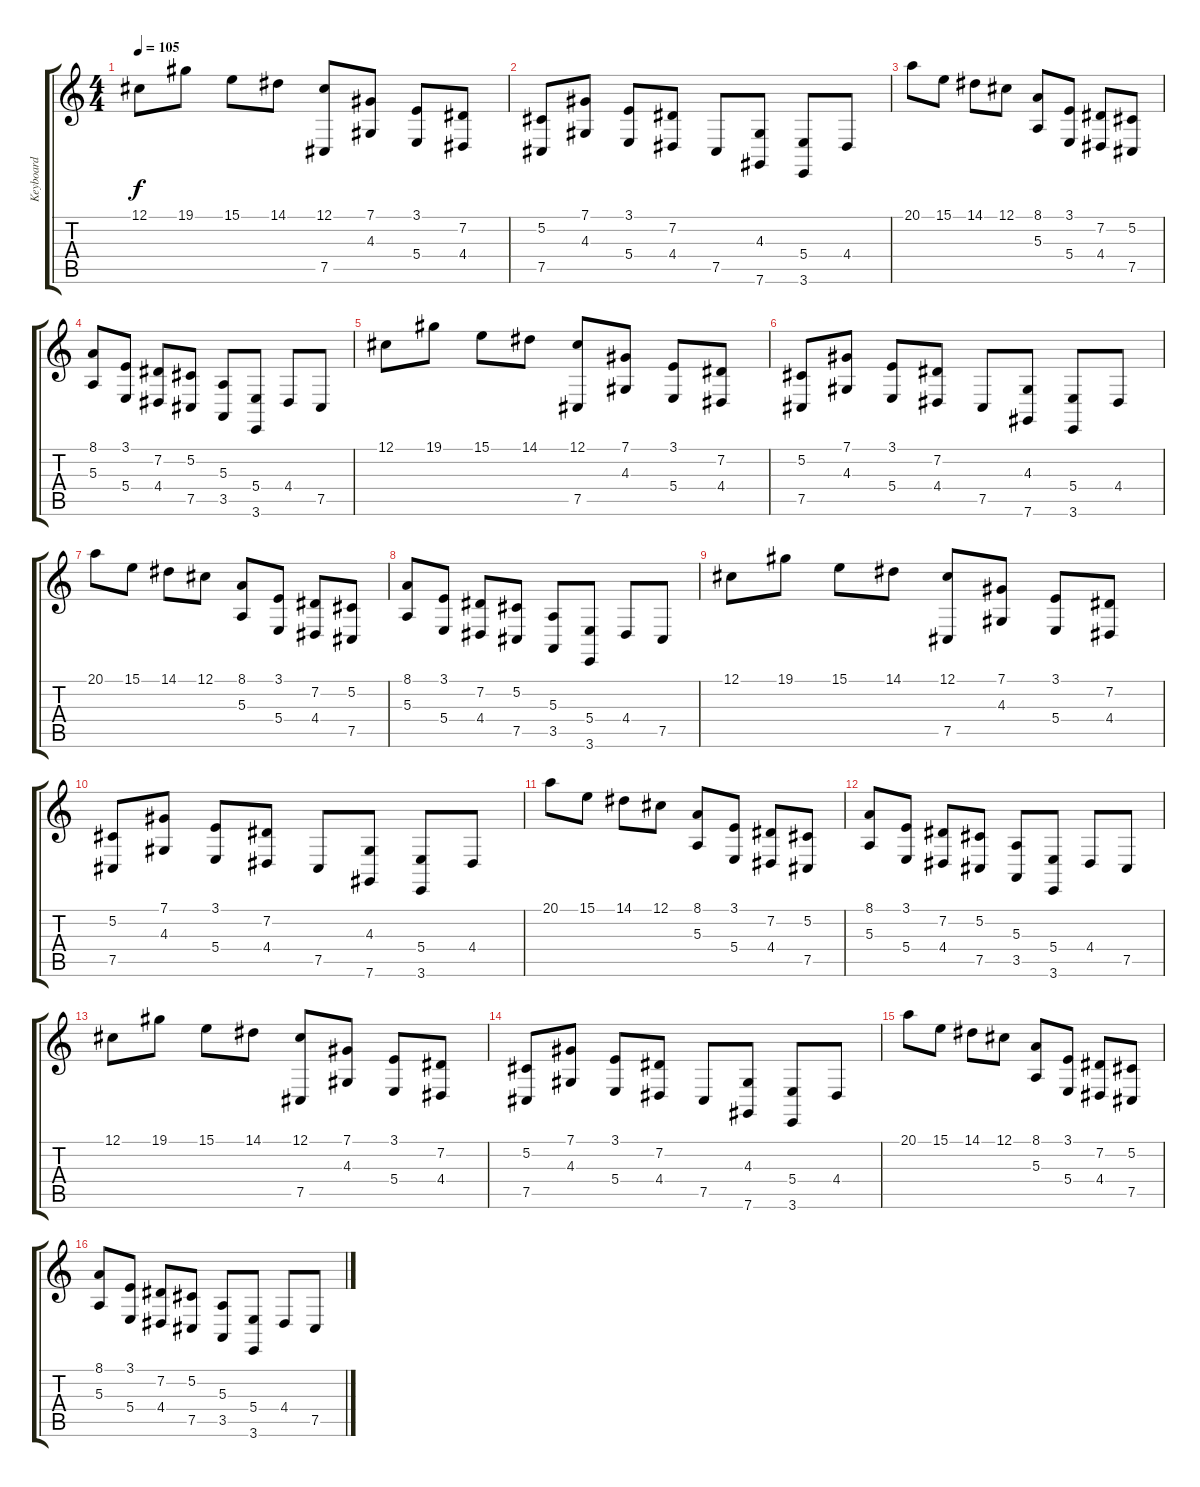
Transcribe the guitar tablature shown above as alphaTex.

\track ("Keyboard" "Keyboard") {instrument synthstrings2}
\staff {score tabs}
\tuning (Db4 Ab3 E3 B2 Gb2 Db2) {hide}
\ts (4 4)
\tempo 105
\clef g2
\ks c
12.1.8{dy f} 19.1.8 15.1.8 14.1.8 (12.1 7.5).8 (7.1 4.3).8 (3.1 5.4).8 (7.2 4.4).8 |
(5.2 7.5).8 (7.1 4.3).8 (3.1 5.4).8 (7.2 4.4).8 7.5.8 (4.3 7.6).8 (5.4 3.6).8 4.4.8 |
20.1.8 15.1.8 14.1.8 12.1.8 (8.1 5.3).8 (3.1 5.4).8 (7.2 4.4).8 (5.2 7.5).8 |
(8.1 5.3).8 (3.1 5.4).8 (7.2 4.4).8 (5.2 7.5).8 (5.3 3.5).8 (5.4 3.6).8 4.4.8 7.5.8 |
12.1.8 19.1.8 15.1.8 14.1.8 (12.1 7.5).8 (7.1 4.3).8 (3.1 5.4).8 (7.2 4.4).8 |
(5.2 7.5).8 (7.1 4.3).8 (3.1 5.4).8 (7.2 4.4).8 7.5.8 (4.3 7.6).8 (5.4 3.6).8 4.4.8 |
20.1.8 15.1.8 14.1.8 12.1.8 (8.1 5.3).8 (3.1 5.4).8 (7.2 4.4).8 (5.2 7.5).8 |
(8.1 5.3).8 (3.1 5.4).8 (7.2 4.4).8 (5.2 7.5).8 (5.3 3.5).8 (5.4 3.6).8 4.4.8 7.5.8 |
12.1.8 19.1.8 15.1.8 14.1.8 (12.1 7.5).8 (7.1 4.3).8 (3.1 5.4).8 (7.2 4.4).8 |
(5.2 7.5).8 (7.1 4.3).8 (3.1 5.4).8 (7.2 4.4).8 7.5.8 (4.3 7.6).8 (5.4 3.6).8 4.4.8 |
20.1.8 15.1.8 14.1.8 12.1.8 (8.1 5.3).8 (3.1 5.4).8 (7.2 4.4).8 (5.2 7.5).8 |
(8.1 5.3).8 (3.1 5.4).8 (7.2 4.4).8 (5.2 7.5).8 (5.3 3.5).8 (5.4 3.6).8 4.4.8 7.5.8 |
12.1.8 19.1.8 15.1.8 14.1.8 (12.1 7.5).8 (7.1 4.3).8 (3.1 5.4).8 (7.2 4.4).8 |
(5.2 7.5).8 (7.1 4.3).8 (3.1 5.4).8 (7.2 4.4).8 7.5.8 (4.3 7.6).8 (5.4 3.6).8 4.4.8 |
20.1.8 15.1.8 14.1.8 12.1.8 (8.1 5.3).8 (3.1 5.4).8 (7.2 4.4).8 (5.2 7.5).8 |
(8.1 5.3).8 (3.1 5.4).8 (7.2 4.4).8 (5.2 7.5).8 (5.3 3.5).8 (5.4 3.6).8 4.4.8 7.5.8
